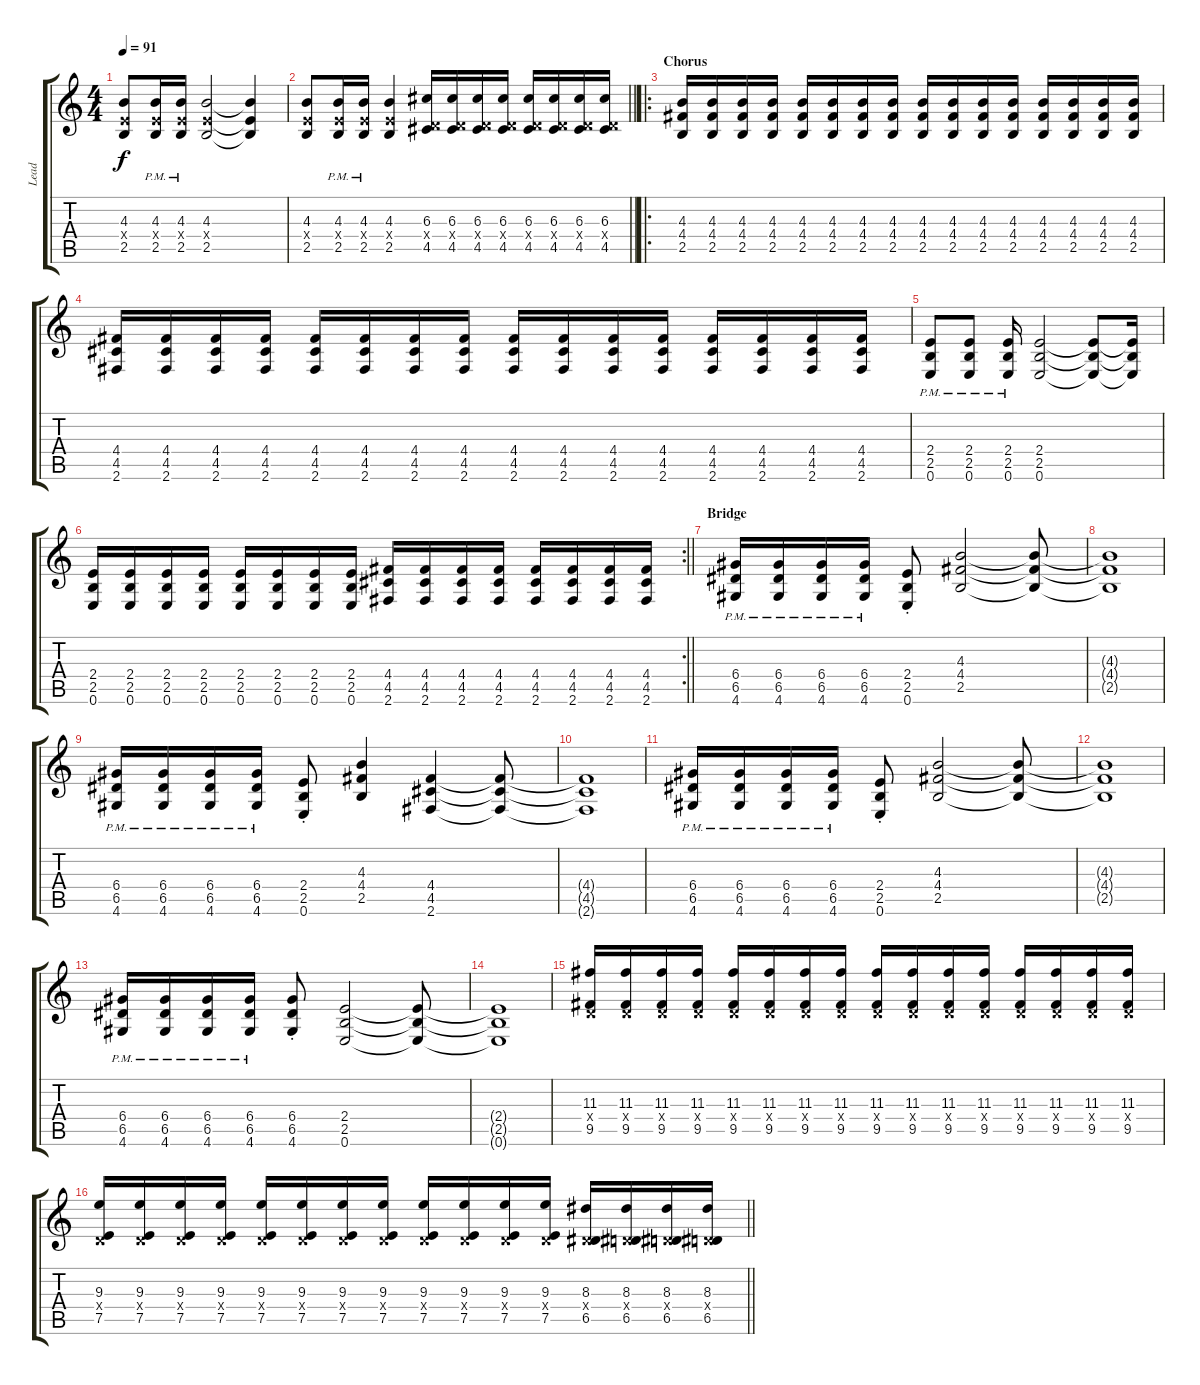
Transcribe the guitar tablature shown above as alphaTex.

\track ("Lead" "Lead") {instrument distortionguitar}
\staff {score tabs}
\tuning (E4 B3 G3 D3 A2 E2) {hide}
\ts (4 4)
\tempo 91
\clef g2
\ks c
(4.3 2.4{x} 2.5).8{dy f} (4.3{pm} 2.4{pm x} 2.5{pm}).16 (4.3{pm} 2.4{pm x} 2.5{pm}).16 (4.3 2.4{x} 2.5).2 (4.3{t} 2.4{t} 2.5{t}).4 |
\barLineRight lightlight
(4.3 2.4{x} 2.5).8 (4.3{pm} 2.4{pm x} 2.5{pm}).16 (4.3{pm} 2.4{pm x} 2.5{pm}).16 (4.3 2.4{x} 2.5).4 (6.3 0.4{x} 4.5).16 (6.3 0.4{x} 4.5).16 (6.3 0.4{x} 4.5).16 (6.3 0.4{x} 4.5).16 (6.3 0.4{x} 4.5).16 (6.3 0.4{x} 4.5).16 (6.3 0.4{x} 4.5).16 (6.3 0.4{x} 4.5).16 |
\ro
\section ("" "Chorus")
(4.3 4.4 2.5).16 (4.3 4.4 2.5).16 (4.3 4.4 2.5).16 (4.3 4.4 2.5).16 (4.3 4.4 2.5).16 (4.3 4.4 2.5).16 (4.3 4.4 2.5).16 (4.3 4.4 2.5).16 (4.3 4.4 2.5).16 (4.3 4.4 2.5).16 (4.3 4.4 2.5).16 (4.3 4.4 2.5).16 (4.3 4.4 2.5).16 (4.3 4.4 2.5).16 (4.3 4.4 2.5).16 (4.3 4.4 2.5).16 |
(4.4 4.5 2.6).16 (4.4 4.5 2.6).16 (4.4 4.5 2.6).16 (4.4 4.5 2.6).16 (4.4 4.5 2.6).16 (4.4 4.5 2.6).16 (4.4 4.5 2.6).16 (4.4 4.5 2.6).16 (4.4 4.5 2.6).16 (4.4 4.5 2.6).16 (4.4 4.5 2.6).16 (4.4 4.5 2.6).16 (4.4 4.5 2.6).16 (4.4 4.5 2.6).16 (4.4 4.5 2.6).16 (4.4 4.5 2.6).16 |
(2.4{pm} 2.5{pm} 0.6{pm}).8 (2.4{pm} 2.5{pm} 0.6{pm}).8 (2.4{pm} 2.5{pm} 0.6{pm}).16 (2.4 2.5 0.6).2 (2.4{t} 2.5{t} 0.6{t}).8 (2.4{t} 2.5{t} 0.6{t}).16 |
\rc 2
\barLineRight lightlight
(2.4 2.5 0.6).16 (2.4 2.5 0.6).16 (2.4 2.5 0.6).16 (2.4 2.5 0.6).16 (2.4 2.5 0.6).16 (2.4 2.5 0.6).16 (2.4 2.5 0.6).16 (2.4 2.5 0.6).16 (4.4 4.5 2.6).16 (4.4 4.5 2.6).16 (4.4 4.5 2.6).16 (4.4 4.5 2.6).16 (4.4 4.5 2.6).16 (4.4 4.5 2.6).16 (4.4 4.5 2.6).16 (4.4 4.5 2.6).16 |
\section ("" "Bridge")
(6.4{pm} 6.5{pm} 4.6{pm}).16 (6.4{pm} 6.5{pm} 4.6{pm}).16 (6.4{pm} 6.5{pm} 4.6{pm}).16 (6.4{pm} 6.5{pm} 4.6{pm}).16 (2.4{st} 2.5{st} 0.6{st}).8 (4.3 4.4 2.5).2 (4.3{t} 4.4{t} 2.5{t}).8 |
(4.3{t} 4.4{t} 2.5{t}).1 |
(6.4{pm} 6.5{pm} 4.6{pm}).16 (6.4{pm} 6.5{pm} 4.6{pm}).16 (6.4{pm} 6.5{pm} 4.6{pm}).16 (6.4{pm} 6.5{pm} 4.6{pm}).16 (2.4{st} 2.5{st} 0.6{st}).8 (4.3 4.4 2.5).4 (4.4 4.5 2.6).4 (4.4{t} 4.5{t} 2.6{t}).8 |
(4.4{t} 4.5{t} 2.6{t}).1 |
(6.4{pm} 6.5{pm} 4.6{pm}).16 (6.4{pm} 6.5{pm} 4.6{pm}).16 (6.4{pm} 6.5{pm} 4.6{pm}).16 (6.4{pm} 6.5{pm} 4.6{pm}).16 (2.4{st} 2.5{st} 0.6{st}).8 (4.3 4.4 2.5).2 (4.3{t} 4.4{t} 2.5{t}).8 |
(4.3{t} 4.4{t} 2.5{t}).1 |
(6.4{pm} 6.5{pm} 4.6{pm}).16 (6.4{pm} 6.5{pm} 4.6{pm}).16 (6.4{pm} 6.5{pm} 4.6{pm}).16 (6.4{pm} 6.5{pm} 4.6{pm}).16 (6.4{st} 6.5{st} 4.6{st}).8 (2.4 2.5 0.6).2 (2.4{t} 2.5{t} 0.6{t}).8 |
(2.4{t} 2.5{t} 0.6{t}).1 |
(11.3 0.4{x} 9.5).16 (11.3 0.4{x} 9.5).16 (11.3 0.4{x} 9.5).16 (11.3 0.4{x} 9.5).16 (11.3 0.4{x} 9.5).16 (11.3 0.4{x} 9.5).16 (11.3 0.4{x} 9.5).16 (11.3 0.4{x} 9.5).16 (11.3 0.4{x} 9.5).16 (11.3 0.4{x} 9.5).16 (11.3 0.4{x} 9.5).16 (11.3 0.4{x} 9.5).16 (11.3 0.4{x} 9.5).16 (11.3 0.4{x} 9.5).16 (11.3 0.4{x} 9.5).16 (11.3 0.4{x} 9.5).16 |
\barLineRight lightlight
(9.3 0.4{x} 7.5).16 (9.3 0.4{x} 7.5).16 (9.3 0.4{x} 7.5).16 (9.3 0.4{x} 7.5).16 (9.3 0.4{x} 7.5).16 (9.3 0.4{x} 7.5).16 (9.3 0.4{x} 7.5).16 (9.3 0.4{x} 7.5).16 (9.3 0.4{x} 7.5).16 (9.3 0.4{x} 7.5).16 (9.3 0.4{x} 7.5).16 (9.3 0.4{x} 7.5).16 (8.3 0.4{x} 6.5).16 (8.3 0.4{x} 6.5).16 (8.3 0.4{x} 6.5).16 (8.3 0.4{x} 6.5).16
